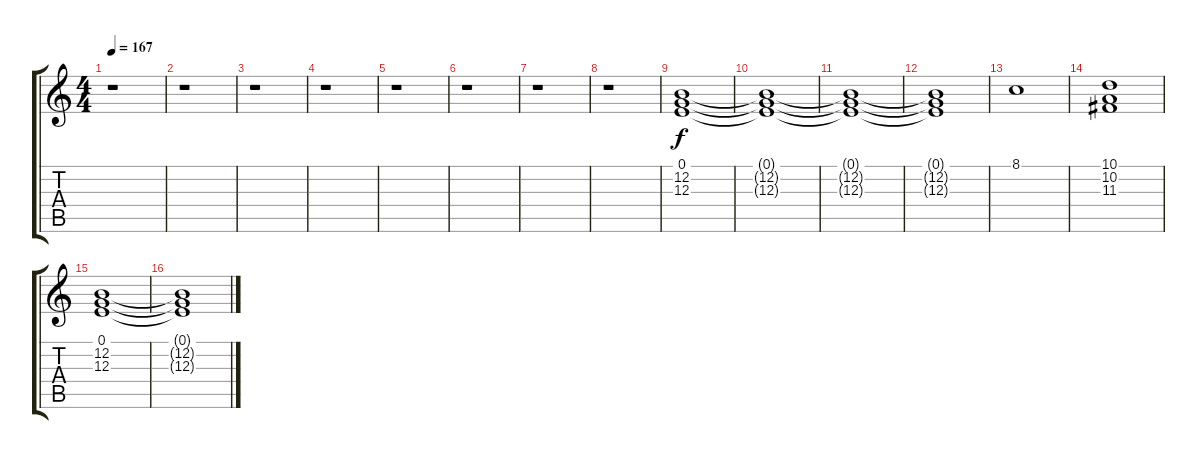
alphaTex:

\track "" {instrument fx7echoes}
\staff {score tabs}
\tuning (E4 B3 G3 D3 A2 E2) {hide}
\ts (4 4)
\tempo 167
\clef g2
\ks c
r.1{dy f} |
r.1 |
r.1 |
r.1 |
r.1 |
r.1 |
r.1 |
r.1 |
(0.1 12.2 12.3).1 |
(0.1{t} 12.2{t} 12.3{t}).1 |
(0.1{t} 12.2{t} 12.3{t}).1 |
(0.1{t} 12.2{t} 12.3{t}).1 |
8.1.1 |
(10.1 10.2 11.3).1 |
(0.1 12.2 12.3).1 |
(0.1{t} 12.2{t} 12.3{t}).1
